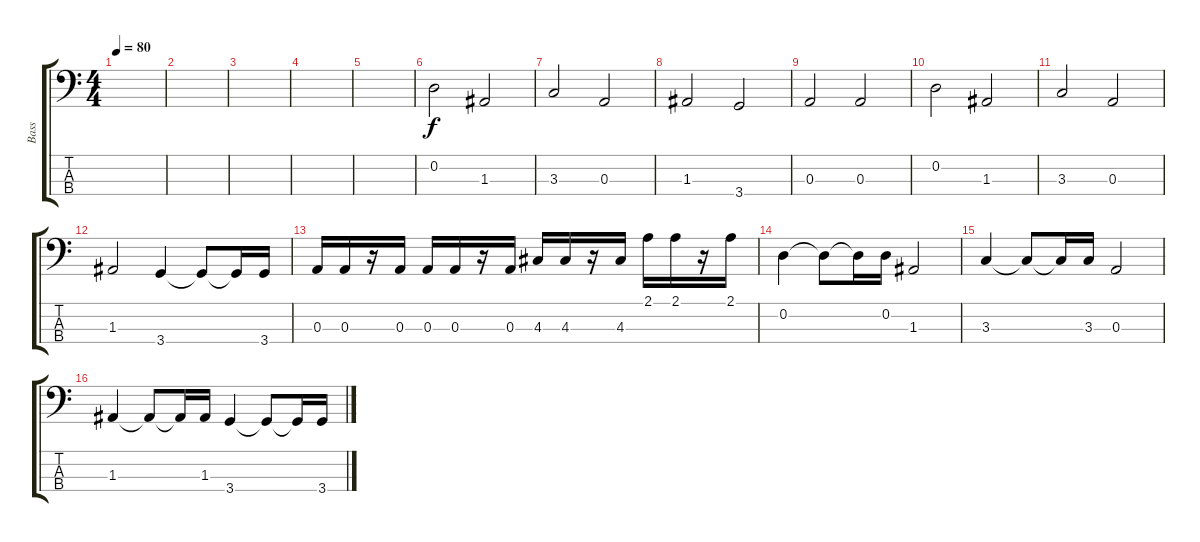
\track ("Bass" "Bass") {instrument electricbassfinger}
\staff {score tabs}
\tuning (G2 D2 A1 E1) {hide}
\ts (4 4)
\tempo 80
\clef f4
\ks c
|
|
|
|
|
0.2.2 1.3.2 |
3.3.2 0.3.2 |
1.3.2 3.4.2 |
0.3.2 0.3.2 |
0.2.2 1.3.2 |
3.3.2 0.3.2 |
1.3.2 3.4.4 3.4{t}.8 3.4{t}.16 3.4.16{volume 14} |
0.3.16 0.3.16 r.16 0.3.16 0.3.16 0.3.16 r.16 0.3.16 4.3.16 4.3.16 r.16 4.3.16 2.1.16 2.1.16 r.16 2.1.16 |
0.2.4{volume 14} 0.2{t}.8 0.2{t}.16 0.2.16 1.3.2 |
3.3.4{volume 14} 3.3{t}.8 3.3{t}.16 3.3.16 0.3.2 |
1.3.4{volume 14} 1.3{t}.8 1.3{t}.16 1.3.16 3.4.4 3.4{t}.8 3.4{t}.16 3.4.16
